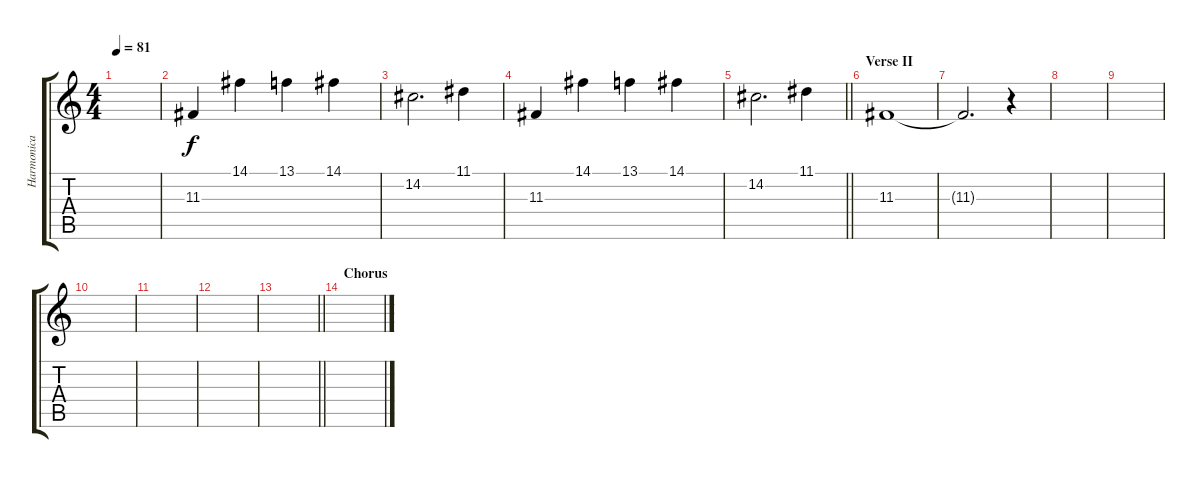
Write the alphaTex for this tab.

\track ("Harmonica" "Harmonica") {instrument piccolo}
\staff {score tabs}
\tuning (E4 B3 G3 D3 A2 E2) {hide}
\ts (4 4)
\tempo 81
\clef g2
\ks c
|
11.3.4 14.1.4 13.1.4 14.1.4 |
14.2.2{d} 11.1.4 |
11.3.4 14.1.4 13.1.4 14.1.4 |
\barLineRight lightlight
14.2.2{d} 11.1.4 |
\section ("" "Verse II")
11.3.1{volume 4} |
11.3{t}.2{d} r.4 |
|
|
|
|
|
\barLineRight lightlight
|
\section ("" "Chorus")
